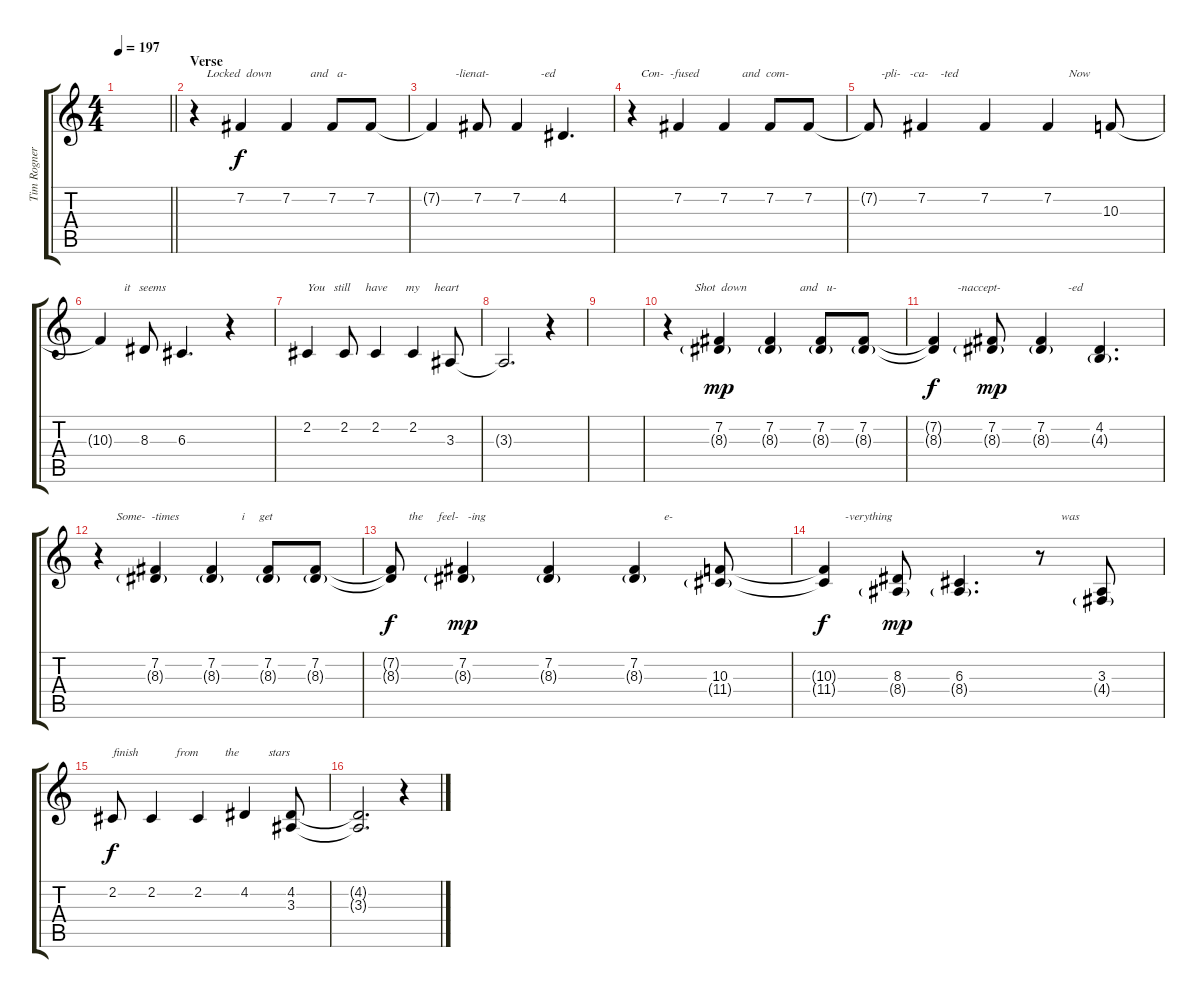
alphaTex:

\track ("Tim Rogner - Vocals" "Tim Rogner") {instrument altosax}
\staff {score tabs}
\tuning (E4 B3 G3 D3 A2 E2) {hide}
\ts (4 4)
\tempo 197
\clef g2
\barLineRight lightlight
\ks c
|
\section ("" "Verse")
r.4{txt "    Locked  down"} 7.2.4 7.2.4{txt "        and   a-"} 7.2.8 7.2.8 |
7.2{t}.4{txt "        -lienat-"} 7.2.8 7.2.4{txt "        -ed"} 4.2.4{d} |
r.4{txt "   Con-  -fused"} 7.2.4 7.2.4{txt "      and  com-"} 7.2.8 7.2.8 |
7.2{t}.8{txt "    -pli-   -ca-    -ted"} 7.2.4 7.2.4 7.2.4{txt "       Now"} 10.3.8 |
10.3{t}.4{txt "        it   seems"} 8.3.8 6.3.4{d} r.4 |
2.2.4{txt "You   still"} 2.2.8{txt "       have"} 2.2.4{txt "          my     heart"} 2.2.4 3.3.8 |
3.3{t}.2{d} r.4 |
|
r.4{txt "         Shot  down"} (7.2 8.3{g}).4{dy mp} (7.2 8.3{g}).4{txt "          and   u-"} (7.2 8.3{g}).8 (7.2 8.3{g}).8 |
(7.2{t} 8.3{t}).4{txt "        -naccept-" dy f} (7.2 8.3{g}).8{dy mp} (7.2 8.3{g}).4{txt "         -ed"} (4.2 4.3{g}).4{d} |
r.4{txt "      Some-  -times"} (7.2 8.3{g}).4 (7.2 8.3{g}).4{txt "          i     get"} (7.2 8.3{g}).8 (7.2 8.3{g}).8 |
(7.2{t} 8.3{t}).8{txt "      the     feel-   -ing" dy f} (7.2 8.3{g}).4{dy mp} (7.2 8.3{g}).4 (7.2 8.3{g}).4{txt "          e-"} (10.3 11.4{g}).8 |
(10.3{t} 11.4{t}).4{txt "       -verything" dy f} (8.3 8.4{g}).8{dy mp} (6.3 8.4{g}).4{d} r.8{txt "       was"} (3.3 4.4{g}).8 |
2.2.8{txt "finish" dy f} 2.2.4{txt "        from"} 2.2.4{txt "         the"} 4.2.4{txt "        stars"} (4.2 3.3).8 |
(4.2{t} 3.3{t}).2{d} r.4
